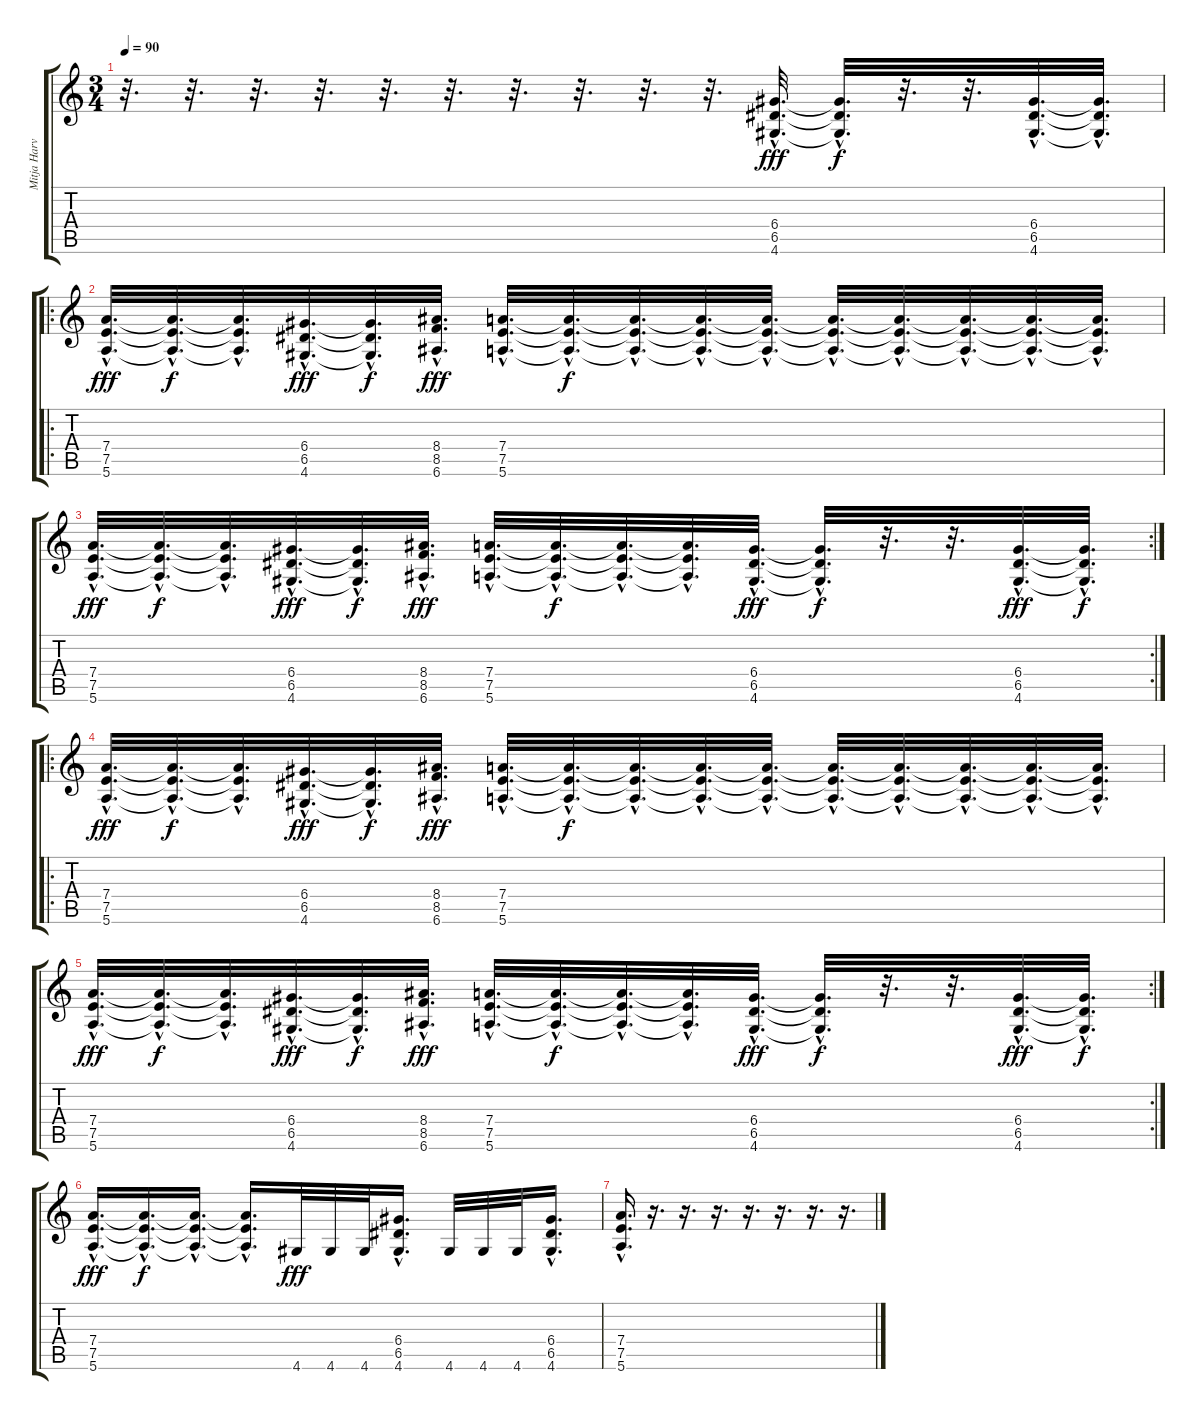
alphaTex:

\track ("Mitja Harvilahti" "Mitja Harv") {instrument distortionguitar}
\staff {score tabs}
\tuning (E4 B3 G3 D3 A2 E2) {hide}
\ts (3 4)
\tempo 90
\clef g2
\ks c
r.32{d dy f} r.32{d} r.32{d} r.32{d} r.32{d} r.32{d} r.32{d} r.32{d} r.32{d} r.32{d} (6.4{hac} 6.5{hac} 4.6{hac}).32{d dy fff} (6.4{hac t} 6.5{hac t} 4.6{hac t}).32{d dy f} r.32{d} r.32{d} (6.4{hac} 6.5{hac} 4.6{hac}).32{d} (6.4{hac t} 6.5{hac t} 4.6{hac t}).32{d} |
\ro
(7.4{hac} 7.5{hac} 5.6{hac}).32{d dy fff} (7.4{hac t} 7.5{hac t} 5.6{hac t}).32{d dy f} (7.4{hac t} 7.5{hac t} 5.6{hac t}).32{d} (6.4{hac} 6.5{hac} 4.6{hac}).32{d dy fff} (6.4{hac t} 6.5{hac t} 4.6{hac t}).32{d dy f} (8.4{hac} 8.5{hac} 6.6{hac}).32{d dy fff} (7.4{hac} 7.5{hac} 5.6{hac}).32{d} (7.4{hac t} 7.5{hac t} 5.6{hac t}).32{d dy f} (7.4{hac t} 7.5{hac t} 5.6{hac t}).32{d} (7.4{hac t} 7.5{hac t} 5.6{hac t}).32{d} (7.4{hac t} 7.5{hac t} 5.6{hac t}).32{d} (7.4{hac t} 7.5{hac t} 5.6{hac t}).32{d} (7.4{hac t} 7.5{hac t} 5.6{hac t}).32{d} (7.4{hac t} 7.5{hac t} 5.6{hac t}).32{d} (7.4{hac t} 7.5{hac t} 5.6{hac t}).32{d} (7.4{hac t} 7.5{hac t} 5.6{hac t}).32{d} |
\rc 2
(7.4{hac} 7.5{hac} 5.6{hac}).32{d dy fff} (7.4{hac t} 7.5{hac t} 5.6{hac t}).32{d dy f} (7.4{hac t} 7.5{hac t} 5.6{hac t}).32{d} (6.4{hac} 6.5{hac} 4.6{hac}).32{d dy fff} (6.4{hac t} 6.5{hac t} 4.6{hac t}).32{d dy f} (8.4{hac} 8.5{hac} 6.6{hac}).32{d dy fff} (7.4{hac} 7.5{hac} 5.6{hac}).32{d} (7.4{hac t} 7.5{hac t} 5.6{hac t}).32{d dy f} (7.4{hac t} 7.5{hac t} 5.6{hac t}).32{d} (7.4{hac t} 7.5{hac t} 5.6{hac t}).32{d} (6.4{hac} 6.5{hac} 4.6{hac}).32{d dy fff} (6.4{hac t} 6.5{hac t} 4.6{hac t}).32{d dy f} r.32{d} r.32{d} (6.4{hac} 6.5{hac} 4.6{hac}).32{d dy fff} (6.4{hac t} 6.5{hac t} 4.6{hac t}).32{d dy f} |
\ro
(7.4{hac} 7.5{hac} 5.6{hac}).32{d dy fff} (7.4{hac t} 7.5{hac t} 5.6{hac t}).32{d dy f} (7.4{hac t} 7.5{hac t} 5.6{hac t}).32{d} (6.4{hac} 6.5{hac} 4.6{hac}).32{d dy fff} (6.4{hac t} 6.5{hac t} 4.6{hac t}).32{d dy f} (8.4{hac} 8.5{hac} 6.6{hac}).32{d dy fff} (7.4{hac} 7.5{hac} 5.6{hac}).32{d} (7.4{hac t} 7.5{hac t} 5.6{hac t}).32{d dy f} (7.4{hac t} 7.5{hac t} 5.6{hac t}).32{d} (7.4{hac t} 7.5{hac t} 5.6{hac t}).32{d} (7.4{hac t} 7.5{hac t} 5.6{hac t}).32{d} (7.4{hac t} 7.5{hac t} 5.6{hac t}).32{d} (7.4{hac t} 7.5{hac t} 5.6{hac t}).32{d} (7.4{hac t} 7.5{hac t} 5.6{hac t}).32{d} (7.4{hac t} 7.5{hac t} 5.6{hac t}).32{d} (7.4{hac t} 7.5{hac t} 5.6{hac t}).32{d} |
\rc 2
(7.4{hac} 7.5{hac} 5.6{hac}).32{d dy fff} (7.4{hac t} 7.5{hac t} 5.6{hac t}).32{d dy f} (7.4{hac t} 7.5{hac t} 5.6{hac t}).32{d} (6.4{hac} 6.5{hac} 4.6{hac}).32{d dy fff} (6.4{hac t} 6.5{hac t} 4.6{hac t}).32{d dy f} (8.4{hac} 8.5{hac} 6.6{hac}).32{d dy fff} (7.4{hac} 7.5{hac} 5.6{hac}).32{d} (7.4{hac t} 7.5{hac t} 5.6{hac t}).32{d dy f} (7.4{hac t} 7.5{hac t} 5.6{hac t}).32{d} (7.4{hac t} 7.5{hac t} 5.6{hac t}).32{d} (6.4{hac} 6.5{hac} 4.6{hac}).32{d dy fff} (6.4{hac t} 6.5{hac t} 4.6{hac t}).32{d dy f} r.32{d} r.32{d} (6.4{hac} 6.5{hac} 4.6{hac}).32{d dy fff} (6.4{hac t} 6.5{hac t} 4.6{hac t}).32{d dy f} |
(7.4{hac} 7.5{hac} 5.6{hac}).16{d dy fff} (7.4{hac t} 7.5{hac t} 5.6{hac t}).16{d dy f} (7.4{hac t} 7.5{hac t} 5.6{hac t}).16{d} (7.4{hac t} 7.5{hac t} 5.6{hac t}).16{d} 4.6.32{dy fff} 4.6.32 4.6.32 (6.4{hac} 6.5{hac} 4.6{hac}).16{d} 4.6.32 4.6.32 4.6.32 (6.4{hac} 6.5{hac} 4.6{hac}).16{d} |
(7.4{hac} 7.5{hac} 5.6{hac}).16{d} r.16{d} r.16{d} r.16{d} r.16{d} r.16{d} r.16{d} r.16{d}
